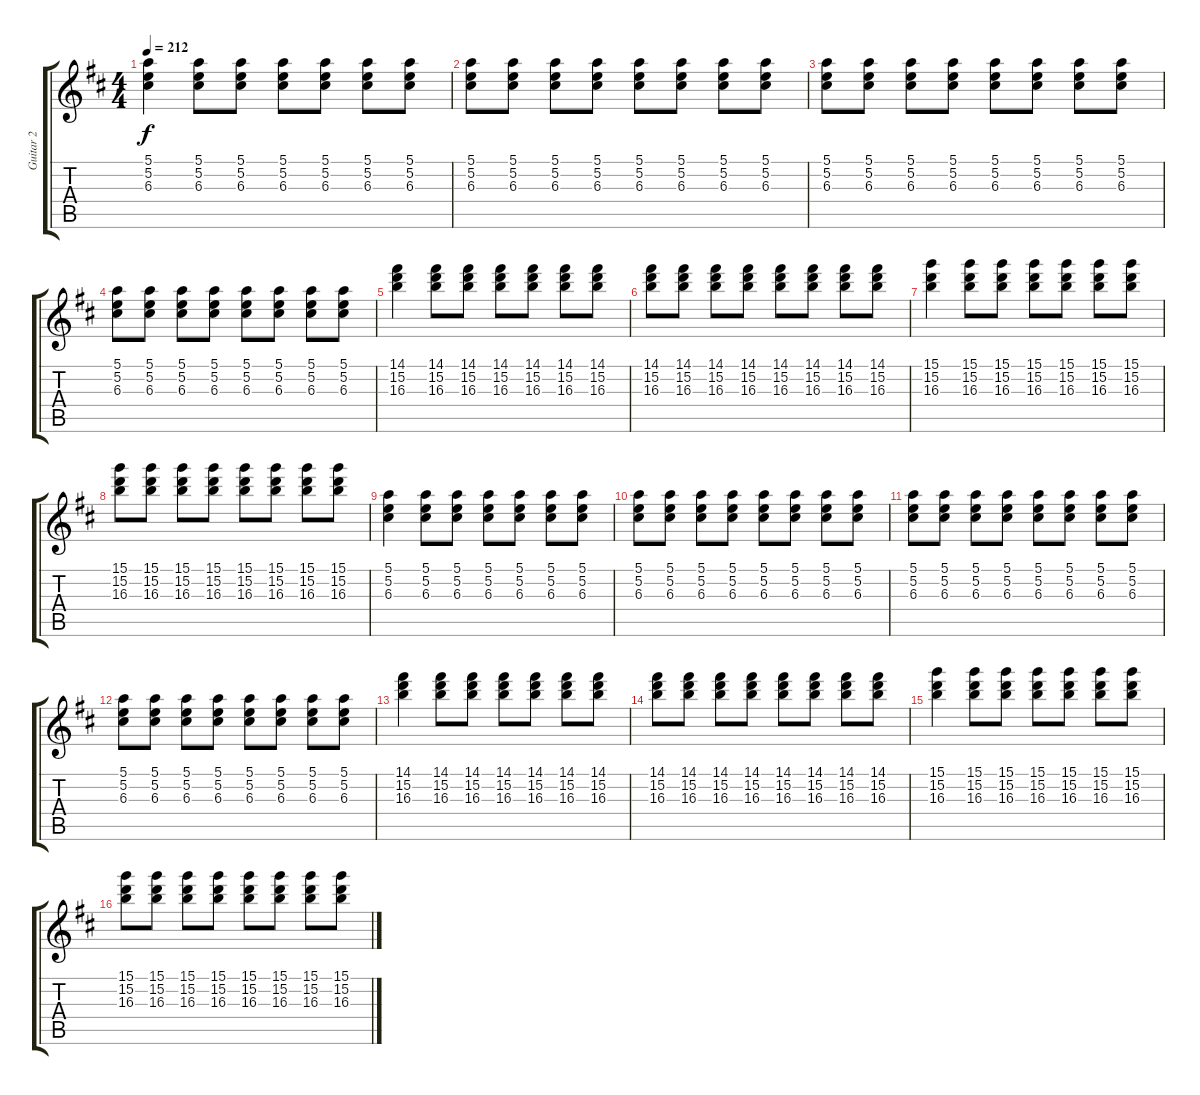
\track ("Guitar 2" "Guitar 2") {instrument electricguitarmuted}
\staff {score tabs}
\tuning (E4 B3 G3 D3 A2 E2) {hide}
\ts (4 4)
\tempo 212
\clef g2
\ks d
(5.1 5.2 6.3).4{dy f} (5.1 5.2 6.3).8 (5.1 5.2 6.3).8 (5.1 5.2 6.3).8 (5.1 5.2 6.3).8 (5.1 5.2 6.3).8 (5.1 5.2 6.3).8 |
(5.1 5.2 6.3).8 (5.1 5.2 6.3).8 (5.1 5.2 6.3).8 (5.1 5.2 6.3).8 (5.1 5.2 6.3).8 (5.1 5.2 6.3).8 (5.1 5.2 6.3).8 (5.1 5.2 6.3).8 |
(5.1 5.2 6.3).8 (5.1 5.2 6.3).8 (5.1 5.2 6.3).8 (5.1 5.2 6.3).8 (5.1 5.2 6.3).8 (5.1 5.2 6.3).8 (5.1 5.2 6.3).8 (5.1 5.2 6.3).8 |
(5.1 5.2 6.3).8 (5.1 5.2 6.3).8 (5.1 5.2 6.3).8 (5.1 5.2 6.3).8 (5.1 5.2 6.3).8 (5.1 5.2 6.3).8 (5.1 5.2 6.3).8 (5.1 5.2 6.3).8 |
(14.1 15.2 16.3).4 (14.1 15.2 16.3).8 (14.1 15.2 16.3).8 (14.1 15.2 16.3).8 (14.1 15.2 16.3).8 (14.1 15.2 16.3).8 (14.1 15.2 16.3).8 |
(14.1 15.2 16.3).8 (14.1 15.2 16.3).8 (14.1 15.2 16.3).8 (14.1 15.2 16.3).8 (14.1 15.2 16.3).8 (14.1 15.2 16.3).8 (14.1 15.2 16.3).8 (14.1 15.2 16.3).8 |
(15.1 15.2 16.3).4 (15.1 15.2 16.3).8 (15.1 15.2 16.3).8 (15.1 15.2 16.3).8 (15.1 15.2 16.3).8 (15.1 15.2 16.3).8 (15.1 15.2 16.3).8 |
(15.1 15.2 16.3).8 (15.1 15.2 16.3).8 (15.1 15.2 16.3).8 (15.1 15.2 16.3).8 (15.1 15.2 16.3).8 (15.1 15.2 16.3).8 (15.1 15.2 16.3).8 (15.1 15.2 16.3).8 |
(5.1 5.2 6.3).4 (5.1 5.2 6.3).8 (5.1 5.2 6.3).8 (5.1 5.2 6.3).8 (5.1 5.2 6.3).8 (5.1 5.2 6.3).8 (5.1 5.2 6.3).8 |
(5.1 5.2 6.3).8 (5.1 5.2 6.3).8 (5.1 5.2 6.3).8 (5.1 5.2 6.3).8 (5.1 5.2 6.3).8 (5.1 5.2 6.3).8 (5.1 5.2 6.3).8 (5.1 5.2 6.3).8 |
(5.1 5.2 6.3).8 (5.1 5.2 6.3).8 (5.1 5.2 6.3).8 (5.1 5.2 6.3).8 (5.1 5.2 6.3).8 (5.1 5.2 6.3).8 (5.1 5.2 6.3).8 (5.1 5.2 6.3).8 |
(5.1 5.2 6.3).8 (5.1 5.2 6.3).8 (5.1 5.2 6.3).8 (5.1 5.2 6.3).8 (5.1 5.2 6.3).8 (5.1 5.2 6.3).8 (5.1 5.2 6.3).8 (5.1 5.2 6.3).8 |
(14.1 15.2 16.3).4 (14.1 15.2 16.3).8 (14.1 15.2 16.3).8 (14.1 15.2 16.3).8 (14.1 15.2 16.3).8 (14.1 15.2 16.3).8 (14.1 15.2 16.3).8 |
(14.1 15.2 16.3).8 (14.1 15.2 16.3).8 (14.1 15.2 16.3).8 (14.1 15.2 16.3).8 (14.1 15.2 16.3).8 (14.1 15.2 16.3).8 (14.1 15.2 16.3).8 (14.1 15.2 16.3).8 |
(15.1 15.2 16.3).4 (15.1 15.2 16.3).8 (15.1 15.2 16.3).8 (15.1 15.2 16.3).8 (15.1 15.2 16.3).8 (15.1 15.2 16.3).8 (15.1 15.2 16.3).8 |
(15.1 15.2 16.3).8 (15.1 15.2 16.3).8 (15.1 15.2 16.3).8 (15.1 15.2 16.3).8 (15.1 15.2 16.3).8 (15.1 15.2 16.3).8 (15.1 15.2 16.3).8 (15.1 15.2 16.3).8
